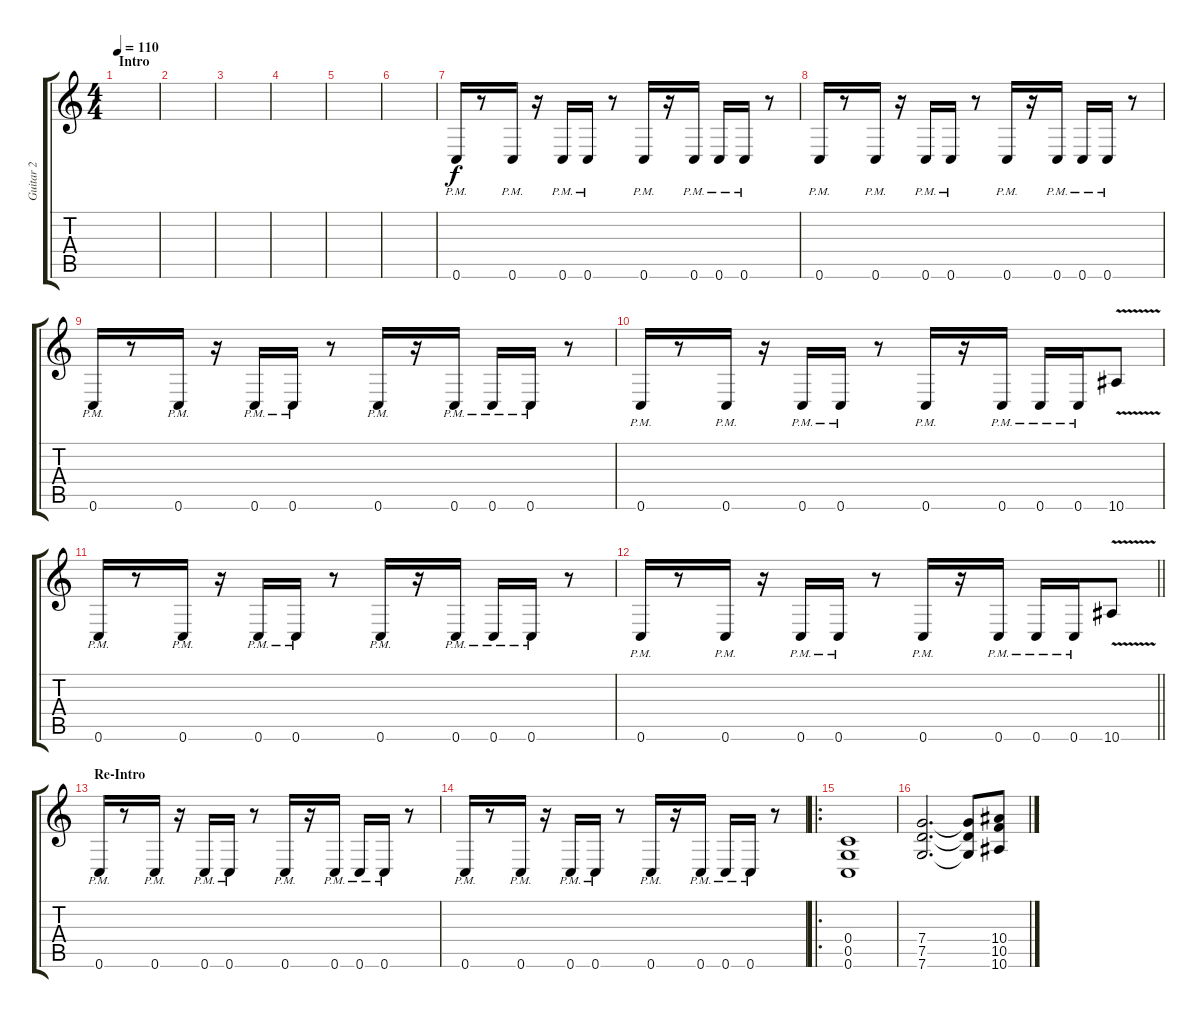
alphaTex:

\track ("Guitar 2" "Guitar 2") {instrument distortionguitar}
\staff {score tabs}
\tuning (D4 A3 F3 C3 G2 C2) {hide}
\ts (4 4)
\section ("" "Intro")
\tempo 110
\clef g2
\ks c
|
|
|
|
|
|
0.6{pm}.16 r.8 0.6{pm}.16 r.16 0.6{pm}.16 0.6{pm}.16 r.8 0.6{pm}.16 r.16 0.6{pm}.16 0.6{pm}.16 0.6{pm}.16 r.8 |
0.6{pm}.16 r.8 0.6{pm}.16 r.16 0.6{pm}.16 0.6{pm}.16 r.8 0.6{pm}.16 r.16 0.6{pm}.16 0.6{pm}.16 0.6{pm}.16 r.8 |
0.6{pm}.16{volume 16} r.8 0.6{pm}.16 r.16 0.6{pm}.16 0.6{pm}.16 r.8 0.6{pm}.16 r.16 0.6{pm}.16 0.6{pm}.16 0.6{pm}.16 r.8 |
0.6{pm}.16 r.8 0.6{pm}.16 r.16 0.6{pm}.16 0.6{pm}.16 r.8 0.6{pm}.16 r.16 0.6{pm}.16 0.6{pm}.16 0.6{pm}.16 10.6{v}.8 |
0.6{pm}.16 r.8 0.6{pm}.16 r.16 0.6{pm}.16 0.6{pm}.16 r.8 0.6{pm}.16 r.16 0.6{pm}.16 0.6{pm}.16 0.6{pm}.16 r.8 |
\barLineRight lightlight
0.6{pm}.16 r.8 0.6{pm}.16 r.16 0.6{pm}.16 0.6{pm}.16 r.8 0.6{pm}.16 r.16 0.6{pm}.16 0.6{pm}.16 0.6{pm}.16 10.6{v}.8 |
\section ("" "Re-Intro")
0.6{pm}.16 r.8 0.6{pm}.16 r.16 0.6{pm}.16 0.6{pm}.16 r.8 0.6{pm}.16 r.16 0.6{pm}.16 0.6{pm}.16 0.6{pm}.16 r.8 |
0.6{pm}.16 r.8 0.6{pm}.16 r.16 0.6{pm}.16 0.6{pm}.16 r.8 0.6{pm}.16 r.16 0.6{pm}.16 0.6{pm}.16 0.6{pm}.16 r.8 |
\ro
(0.4 0.5 0.6).1 |
(7.4 7.5 7.6).2{d} (7.4{t} 7.5{t} 7.6{t}).8 (10.4 10.5 10.6).8
